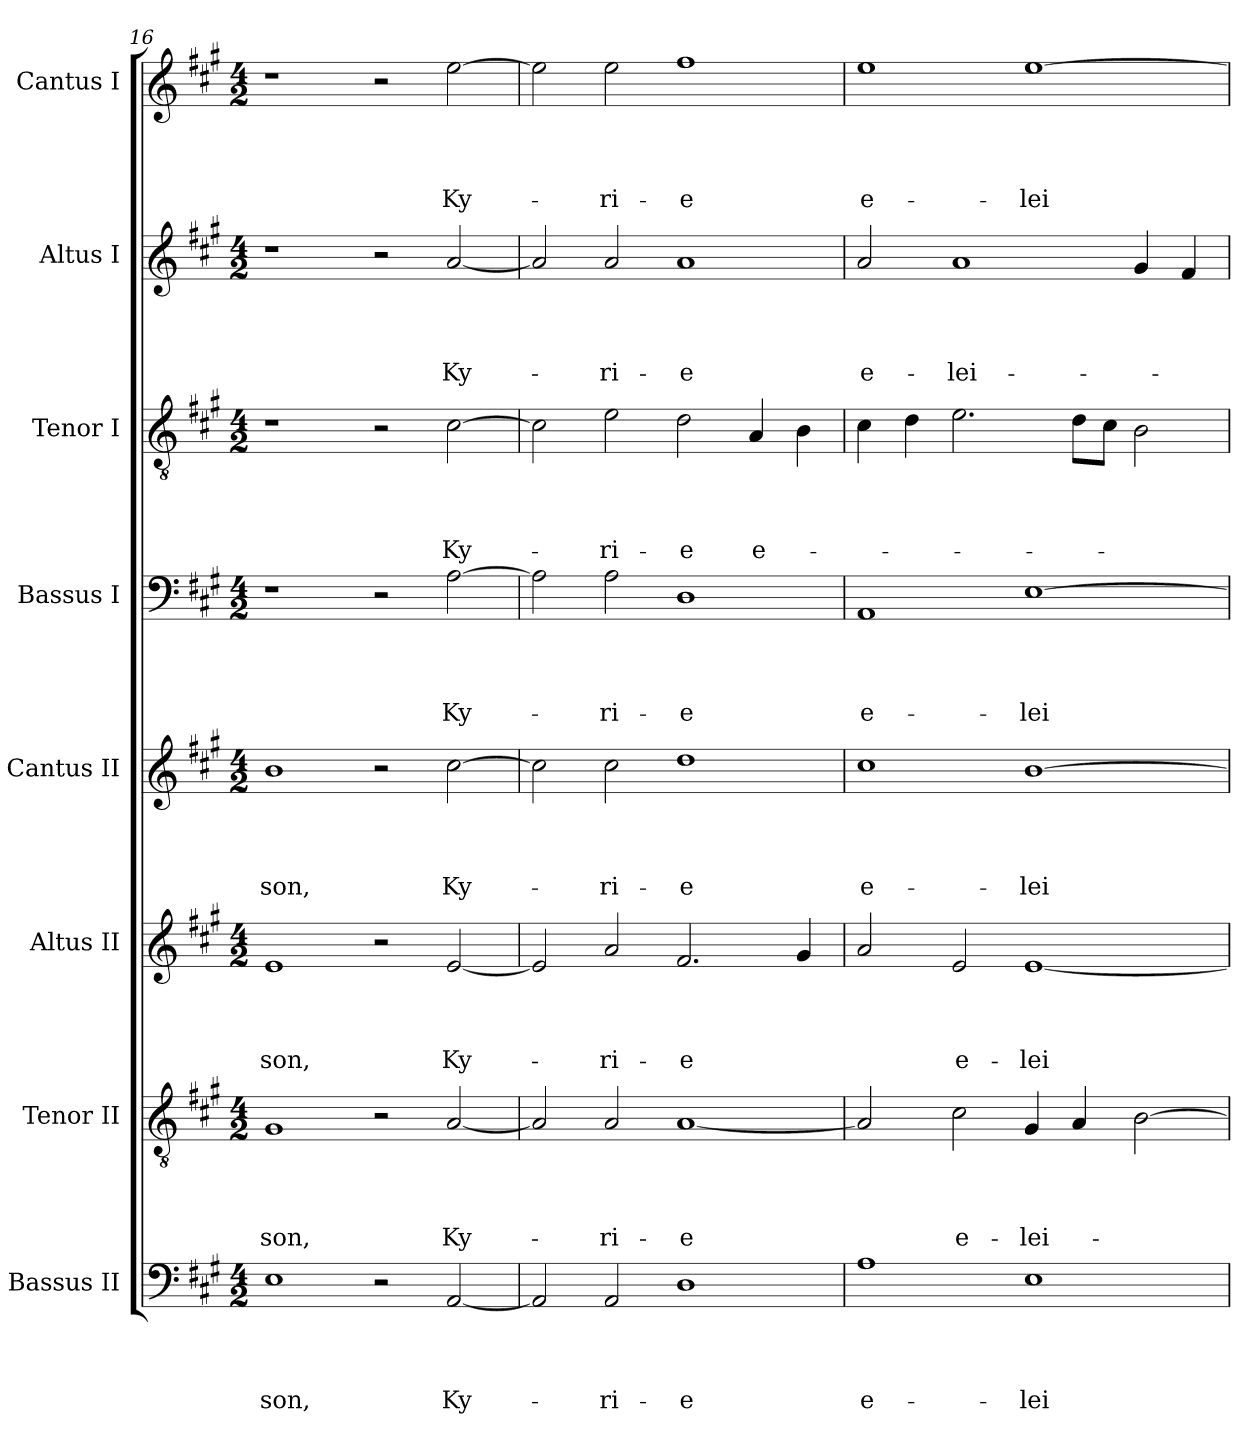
**kern	**text	**text	**text	**text	**kern	**text	**text	**text	**text	**kern	**text	**text	**text	**text	**kern	**text	**text	**text	**text	**kern	**text	**text	**text	**text	**kern	**text	**text	**text	**text	**kern	**text	**text	**text	**text	**kern	**text	**text	**text	**text
*part8	*part8	*part8	*part8	*part8	*part7	*part7	*part7	*part7	*part7	*part6	*part6	*part6	*part6	*part6	*part5	*part5	*part5	*part5	*part5	*part4	*part4	*part4	*part4	*part4	*part3	*part3	*part3	*part3	*part3	*part2	*part2	*part2	*part2	*part2	*part1	*part1	*part1	*part1	*part1
*staff8	*staff8	*staff8	*staff8	*staff8	*staff7	*staff7	*staff7	*staff7	*staff7	*staff6	*staff6	*staff6	*staff6	*staff6	*staff5	*staff5	*staff5	*staff5	*staff5	*staff4	*staff4	*staff4	*staff4	*staff4	*staff3	*staff3	*staff3	*staff3	*staff3	*staff2	*staff2	*staff2	*staff2	*staff2	*staff1	*staff1	*staff1	*staff1	*staff1
*I"Bassus II	*	*	*	*	*I"Tenor II	*	*	*	*	*I"Altus II	*	*	*	*	*I"Cantus II	*	*	*	*	*I"Bassus I	*	*	*	*	*I"Tenor I	*	*	*	*	*I"Altus I	*	*	*	*	*I"Cantus I	*	*	*	*
*I'B II	*	*	*	*	*I'T II	*	*	*	*	*I'A II	*	*	*	*	*I'C II	*	*	*	*	*I'B I	*	*	*	*	*I'T I	*	*	*	*	*I'A I	*	*	*	*	*I'C I	*	*	*	*
!!LO:LB:g=z
*clefF4	*	*	*	*	*clefGv2	*	*	*	*	*clefG2	*	*	*	*	*clefG2	*	*	*	*	*clefF4	*	*	*	*	*clefGv2	*	*	*	*	*clefG2	*	*	*	*	*clefG2	*	*	*	*
*k[f#c#g#]	*	*	*	*	*k[f#c#g#]	*	*	*	*	*k[f#c#g#]	*	*	*	*	*k[f#c#g#]	*	*	*	*	*k[f#c#g#]	*	*	*	*	*k[f#c#g#]	*	*	*	*	*k[f#c#g#]	*	*	*	*	*k[f#c#g#]	*	*	*	*
*A:	*	*	*	*	*A:	*	*	*	*	*A:	*	*	*	*	*A:	*	*	*	*	*A:	*	*	*	*	*A:	*	*	*	*	*A:	*	*	*	*	*A:	*	*	*	*
*M4/2	*	*	*	*	*M4/2	*	*	*	*	*M4/2	*	*	*	*	*M4/2	*	*	*	*	*M4/2	*	*	*	*	*M4/2	*	*	*	*	*M4/2	*	*	*	*	*M4/2	*	*	*	*
=16	=16	=16	=16	=16	=16	=16	=16	=16	=16	=16	=16	=16	=16	=16	=16	=16	=16	=16	=16	=16	=16	=16	=16	=16	=16	=16	=16	=16	=16	=16	=16	=16	=16	=16	=16	=16	=16	=16	=16
1E	.	.	.	-son,	1G#	.	.	.	-son,	1e	.	.	.	-son,	1b	.	.	.	-son,	1r	.	.	.	.	1r	.	.	.	.	1r	.	.	.	.	1r	.	.	.	.
2r	.	.	.	.	2r	.	.	.	.	2r	.	.	.	.	2r	.	.	.	.	2r	.	.	.	.	2r	.	.	.	.	2r	.	.	.	.	2r	.	.	.	.
[2AA/	.	.	.	Ky-	[2A/	.	.	.	Ky-	[2e/	.	.	.	Ky-	[2cc#\	.	.	.	Ky-	[2A\	.	.	.	Ky-	[2c#\	.	.	.	Ky-	[2a/	.	.	.	Ky-	[2ee\	.	.	.	Ky-
=17	=17	=17	=17	=17	=17	=17	=17	=17	=17	=17	=17	=17	=17	=17	=17	=17	=17	=17	=17	=17	=17	=17	=17	=17	=17	=17	=17	=17	=17	=17	=17	=17	=17	=17	=17	=17	=17	=17	=17
2AA/]	.	.	.	.	2A/]	.	.	.	.	2e/]	.	.	.	.	2cc#\]	.	.	.	.	2A\]	.	.	.	.	2c#\]	.	.	.	.	2a/]	.	.	.	.	2ee\]	.	.	.	.
2AA/	.	.	.	-ri-	2A/	.	.	.	-ri-	2a/	.	.	.	-ri-	2cc#\	.	.	.	-ri-	2A\	.	.	.	-ri-	2e\	.	.	.	-ri-	2a/	.	.	.	-ri-	2ee\	.	.	.	-ri-
1D	.	.	.	-e	[1A	.	.	.	-e	2.f#/	.	.	.	-e	1dd	.	.	.	-e	1D	.	.	.	-e	2d\	.	.	.	-e	1a	.	.	.	-e	1ff#	.	.	.	-e
.	.	.	.	.	.	.	.	.	.	.	.	.	.	.	.	.	.	.	.	.	.	.	.	.	4A/	.	.	.	e-	.	.	.	.	.	.	.	.	.	.
.	.	.	.	.	.	.	.	.	.	4g#/	.	.	.	.	.	.	.	.	.	.	.	.	.	.	4B\	.	.	.	.	.	.	.	.	.	.	.	.	.	.
=18	=18	=18	=18	=18	=18	=18	=18	=18	=18	=18	=18	=18	=18	=18	=18	=18	=18	=18	=18	=18	=18	=18	=18	=18	=18	=18	=18	=18	=18	=18	=18	=18	=18	=18	=18	=18	=18	=18	=18
1A	.	.	.	e-	2A/]	.	.	.	.	2a/	.	.	.	.	1cc#	.	.	.	e-	1AA	.	.	.	e-	4c#\	.	.	.	.	2a/	.	.	.	e-	1ee	.	.	.	e-
.	.	.	.	.	.	.	.	.	.	.	.	.	.	.	.	.	.	.	.	.	.	.	.	.	4d\	.	.	.	.	.	.	.	.	.	.	.	.	.	.
.	.	.	.	.	2c#\	.	.	.	e-	2e/	.	.	.	e-	.	.	.	.	.	.	.	.	.	.	2.e\	.	.	.	.	1a	.	.	.	-lei-	.	.	.	.	.
1E	.	.	.	-lei-	4G#/	.	.	.	-lei-	[1e	.	.	.	-lei-	[1b	.	.	.	-lei-	[1E	.	.	.	-lei-	.	.	.	.	.	.	.	.	.	.	[1ee	.	.	.	-lei-
.	.	.	.	.	4A/	.	.	.	.	.	.	.	.	.	.	.	.	.	.	.	.	.	.	.	8d\L	.	.	.	.	.	.	.	.	.	.	.	.	.	.
.	.	.	.	.	.	.	.	.	.	.	.	.	.	.	.	.	.	.	.	.	.	.	.	.	8c#\J	.	.	.	.	.	.	.	.	.	.	.	.	.	.
.	.	.	.	.	[2B\	.	.	.	.	.	.	.	.	.	.	.	.	.	.	.	.	.	.	.	2B\	.	.	.	.	4g#/	.	.	.	.	.	.	.	.	.
.	.	.	.	.	.	.	.	.	.	.	.	.	.	.	.	.	.	.	.	.	.	.	.	.	.	.	.	.	.	4f#/	.	.	.	.	.	.	.	.	.
=	=	=	=	=	=	=	=	=	=	=	=	=	=	=	=	=	=	=	=	=	=	=	=	=	=	=	=	=	=	=	=	=	=	=	=	=	=	=	=
*-	*-	*-	*-	*-	*-	*-	*-	*-	*-	*-	*-	*-	*-	*-	*-	*-	*-	*-	*-	*-	*-	*-	*-	*-	*-	*-	*-	*-	*-	*-	*-	*-	*-	*-	*-	*-	*-	*-	*-
